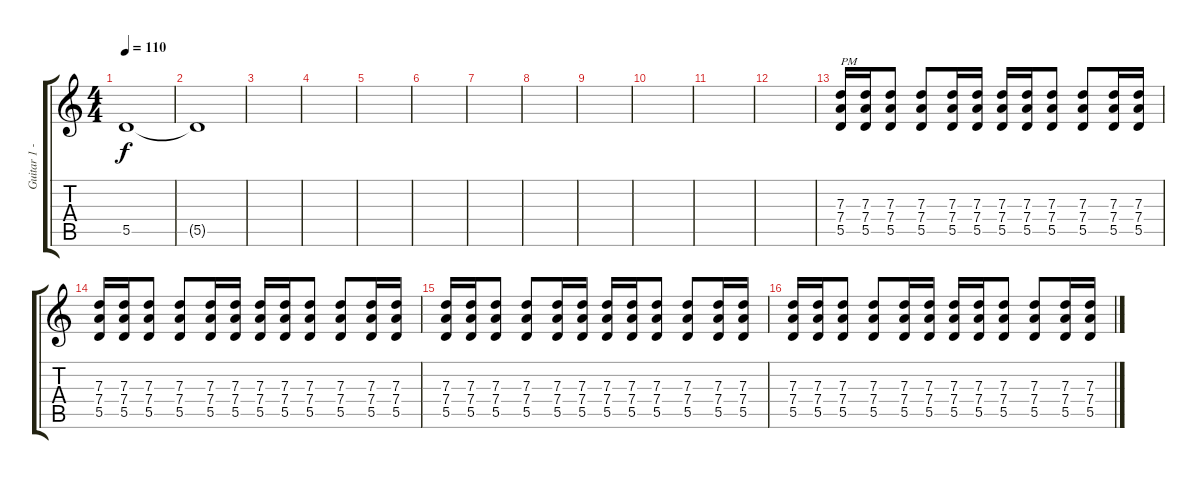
\track ("Guitar 1 - Tom" "Guitar 1 -") {instrument distortionguitar}
\staff {score tabs}
\tuning (E4 B3 G3 D3 A2 E2) {hide}
\ts (4 4)
\tempo 110
\clef g2
\ks c
5.5.1{dy f} |
5.5{t}.1 |
|
|
|
|
|
|
|
|
|
|
(7.3 7.4 5.5).16{txt "PM" instrument electricguitarmuted} (7.3 7.4 5.5).16 (7.3 7.4 5.5).8 (7.3 7.4 5.5).8 (7.3 7.4 5.5).16 (7.3 7.4 5.5).16 (7.3 7.4 5.5).16 (7.3 7.4 5.5).16 (7.3 7.4 5.5).8 (7.3 7.4 5.5).8 (7.3 7.4 5.5).16 (7.3 7.4 5.5).16 |
(7.3 7.4 5.5).16 (7.3 7.4 5.5).16 (7.3 7.4 5.5).8 (7.3 7.4 5.5).8 (7.3 7.4 5.5).16 (7.3 7.4 5.5).16 (7.3 7.4 5.5).16 (7.3 7.4 5.5).16 (7.3 7.4 5.5).8 (7.3 7.4 5.5).8 (7.3 7.4 5.5).16 (7.3 7.4 5.5).16 |
(7.3 7.4 5.5).16 (7.3 7.4 5.5).16 (7.3 7.4 5.5).8 (7.3 7.4 5.5).8 (7.3 7.4 5.5).16 (7.3 7.4 5.5).16 (7.3 7.4 5.5).16 (7.3 7.4 5.5).16 (7.3 7.4 5.5).8 (7.3 7.4 5.5).8 (7.3 7.4 5.5).16 (7.3 7.4 5.5).16 |
(7.3 7.4 5.5).16 (7.3 7.4 5.5).16 (7.3 7.4 5.5).8 (7.3 7.4 5.5).8 (7.3 7.4 5.5).16 (7.3 7.4 5.5).16 (7.3 7.4 5.5).16 (7.3 7.4 5.5).16 (7.3 7.4 5.5).8 (7.3 7.4 5.5).8 (7.3 7.4 5.5).16 (7.3 7.4 5.5).16
